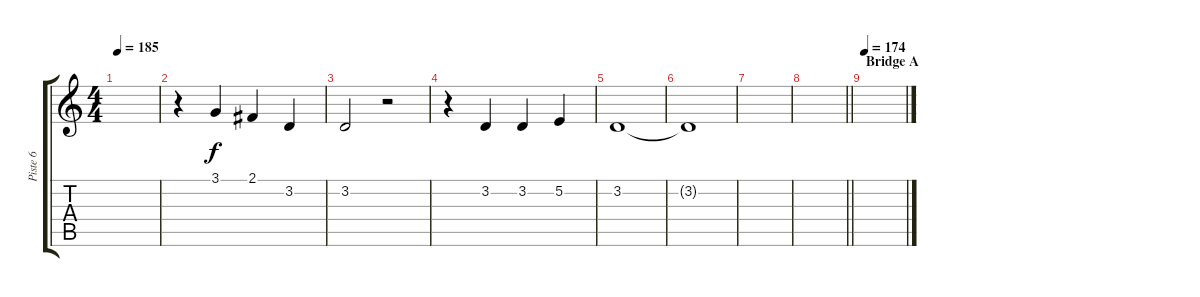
\track ("Piste 6" "Piste 6") {instrument tenorsax}
\staff {score tabs}
\tuning (E4 B3 G3 D3 A2 E2) {hide}
\ts (4 4)
\tempo 185
\clef g2
\ks c
|
r.4 3.1.4 2.1.4 3.2.4 |
3.2.2 r.2 |
r.4 3.2.4 3.2.4 5.2.4 |
3.2.1 |
3.2{t}.1 |
|
\barLineRight lightlight
|
\section ("" "Bridge A")
\tempo 174
